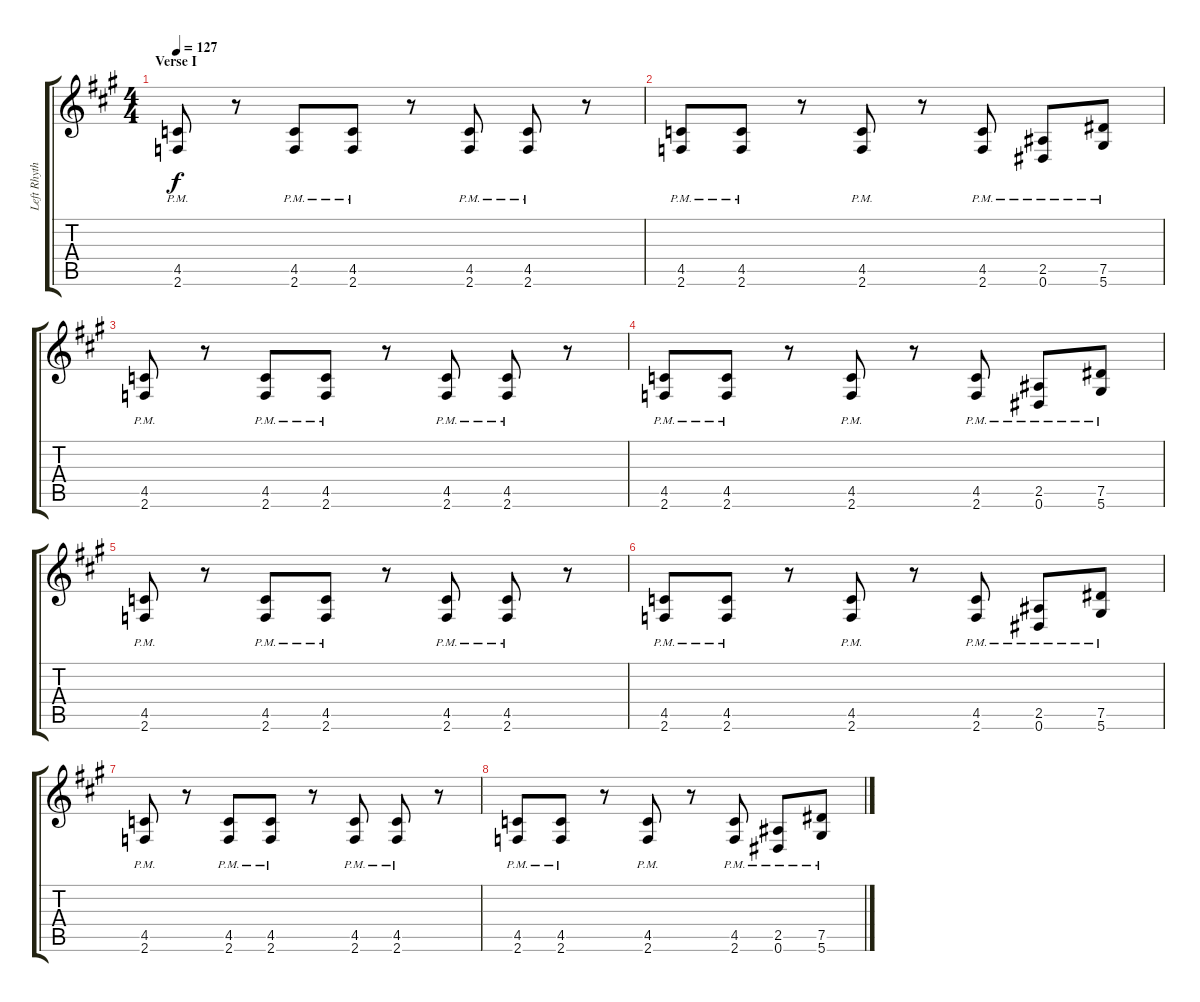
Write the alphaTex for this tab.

\track ("Left Rhythm Guitar" "Left Rhyth") {instrument overdrivenguitar}
\staff {score tabs}
\tuning (Eb4 Bb3 Gb3 Db3 Ab2 Eb2) {hide}
\ts (4 4)
\section ("" "Verse I")
\tempo 127
\clef g2
\ks a
(4.5{pm} 2.6{pm}).8{dy f} r.8 (4.5{pm} 2.6{pm}).8 (4.5{pm} 2.6{pm}).8 r.8 (4.5{pm} 2.6{pm}).8 (4.5{pm} 2.6{pm}).8 r.8 |
(4.5{pm} 2.6{pm}).8 (4.5{pm} 2.6{pm}).8 r.8 (4.5{pm} 2.6{pm}).8 r.8 (4.5{pm} 2.6{pm}).8 (2.5{pm} 0.6{pm}).8 (7.5{pm} 5.6{pm}).8 |
(4.5{pm} 2.6{pm}).8 r.8 (4.5{pm} 2.6{pm}).8 (4.5{pm} 2.6{pm}).8 r.8 (4.5{pm} 2.6{pm}).8 (4.5{pm} 2.6{pm}).8 r.8 |
(4.5{pm} 2.6{pm}).8 (4.5{pm} 2.6{pm}).8 r.8 (4.5{pm} 2.6{pm}).8 r.8 (4.5{pm} 2.6{pm}).8 (2.5{pm} 0.6{pm}).8 (7.5{pm} 5.6{pm}).8 |
(4.5{pm} 2.6{pm}).8 r.8 (4.5{pm} 2.6{pm}).8 (4.5{pm} 2.6{pm}).8 r.8 (4.5{pm} 2.6{pm}).8 (4.5{pm} 2.6{pm}).8 r.8 |
(4.5{pm} 2.6{pm}).8 (4.5{pm} 2.6{pm}).8 r.8 (4.5{pm} 2.6{pm}).8 r.8 (4.5{pm} 2.6{pm}).8 (2.5{pm} 0.6{pm}).8 (7.5{pm} 5.6{pm}).8 |
(4.5{pm} 2.6{pm}).8 r.8 (4.5{pm} 2.6{pm}).8 (4.5{pm} 2.6{pm}).8 r.8 (4.5{pm} 2.6{pm}).8 (4.5{pm} 2.6{pm}).8 r.8 |
(4.5{pm} 2.6{pm}).8 (4.5{pm} 2.6{pm}).8 r.8 (4.5{pm} 2.6{pm}).8 r.8 (4.5{pm} 2.6{pm}).8 (2.5{pm} 0.6{pm}).8 (7.5{pm} 5.6{pm}).8
